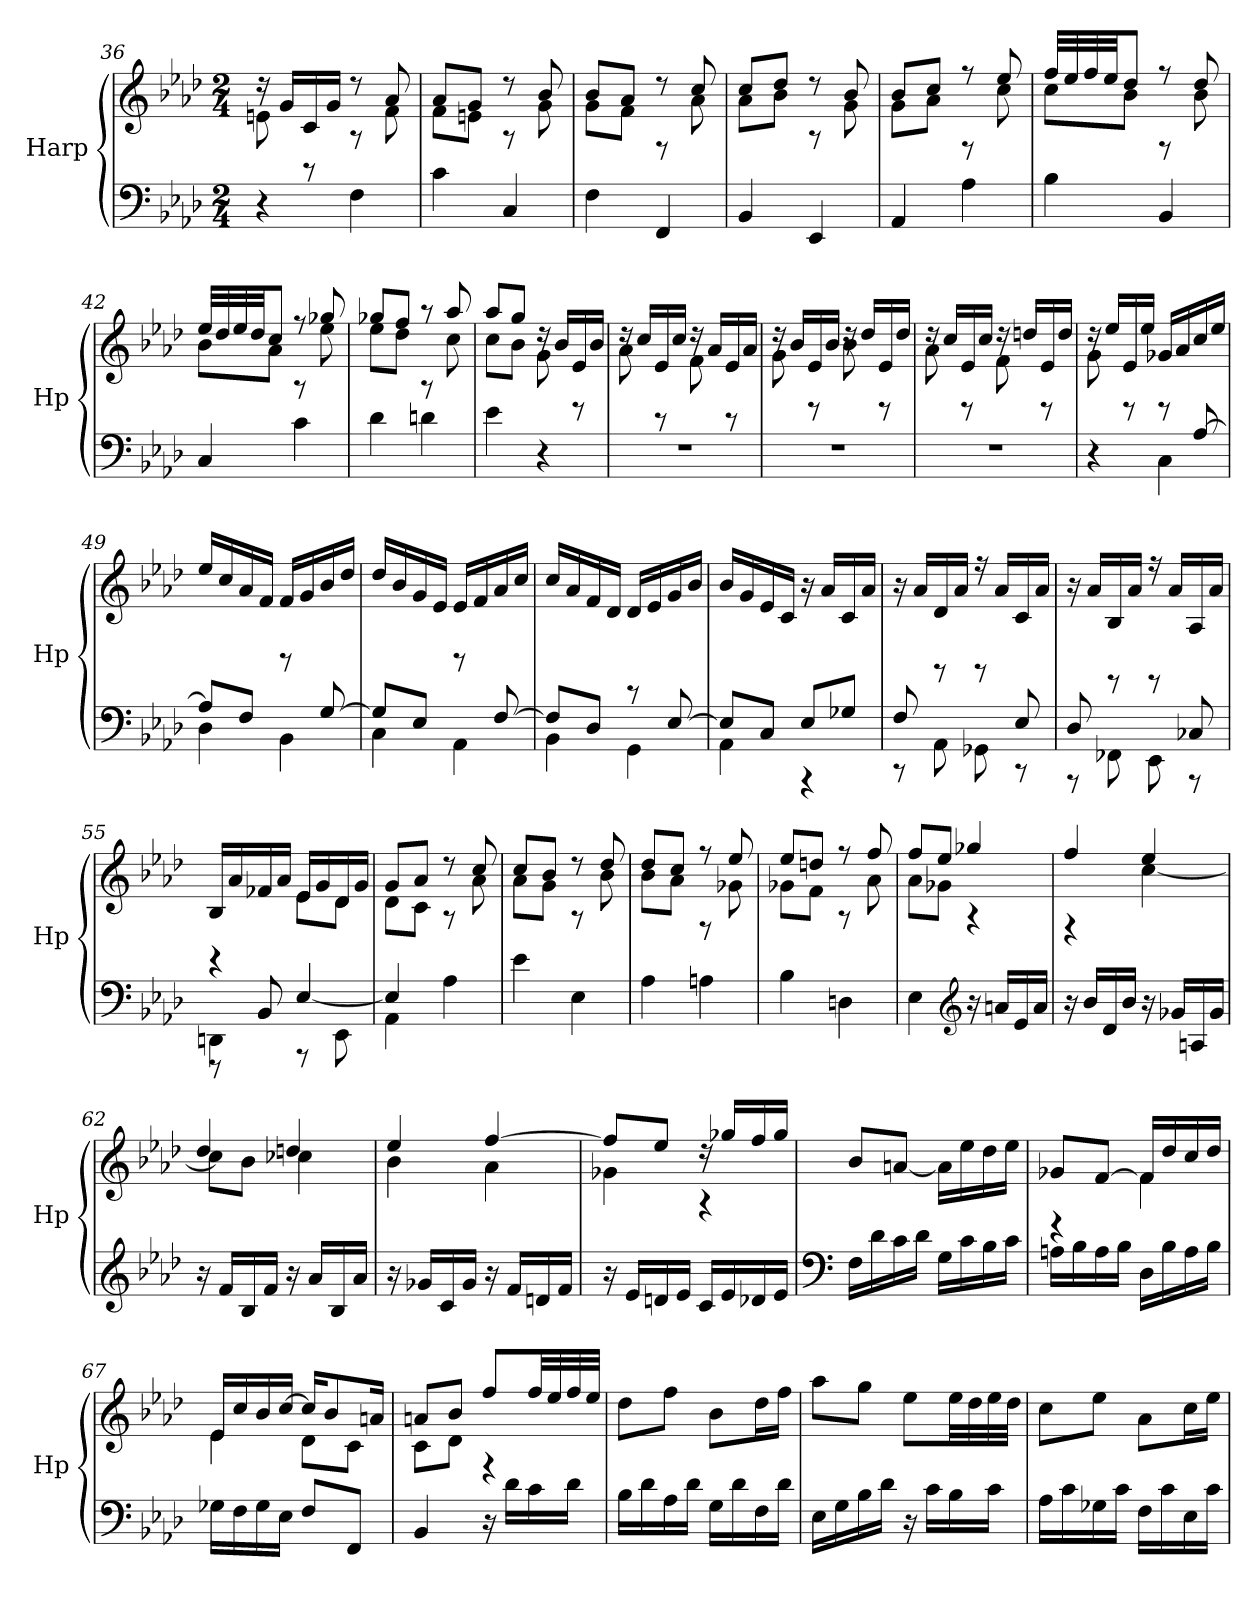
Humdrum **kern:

**kern	**kern
*part1	*part1
*staff2	*staff1
*I"Harp	*
*I'Hp	*
*clefF4	*clefG2
*k[b-e-a-d-]	*k[b-e-a-d-]
*M2/4	*M2/4
=36	=36
*	*^
4r	16rdd	8en\
.	16g/LL	.
.	16c/	8rBB
.	16g/JJ	.
4F\	8rdd	8rA
.	8a-/	8f\
=37	=37	=37
4c\	8a-/L	8f\L
.	8g/J	8en\J
4C/	8r	8rA
.	8b-/	8g\
=38	=38	=38
4F\	8b-/L	8g\L
.	8a-/J	8f\J
4FF/	8r	8rF
.	8cc/	8a-\
=39	=39	=39
4BB-/	8cc/L	8a-\L
.	8dd-/J	8b-\J
4EE-/	8r	8rA
.	8b-/	8g\
=40	=40	=40
4AA-/	8b-/L	8g\L
.	8cc/J	8a-\J
4A-\	8r	8rF
.	8ee-/	8cc\
=41	=41	=41
4B-\	32ff/LLL	8cc\L
.	32ee-/	.
.	32ff/	.
.	32ee-/JJ	.
.	8dd-/J	8b-\J
4BB-/	8r	8rF
.	8dd-/	8b-\
!!LO:LB:g=z	!!
=42	=42	=42
4C/	32ee-/LLL	8b-\L
.	32dd-/	.
.	32ee-/	.
.	32dd-/JJ	.
.	8cc/J	8a-\J
4c\	8r	8rA
.	8gg-X/	8ee-\
=43	=43	=43
4d-\	8gg-X/L	8ee-\L
.	8ff/J	8dd-\J
4dn\	8r	8rA
.	8aa-/	8cc\
=44	=44	=44
4e-\	8aa-/L	8cc\L
.	8gg/J	8b-\J
4r	16rdd	8g\
.	16b-/LL	.
.	16e-/	8rD
.	16b-/JJ	.
=45	=45	=45
2r	16rdd	8a-\
.	16cc/LL	.
.	16e-/	8rBB
.	16cc/JJ	.
.	16rdd	8f\
.	16a-/LL	.
.	16e-/	8rBB
.	16a-/JJ	.
=46	=46	=46
2r	16rdd	8g\
.	16b-/LL	.
.	16e-/	8rD
.	16b-/JJ	.
.	16rdd	8b-\
.	16dd-/LL	.
.	16e-/	8rD
.	16dd-/JJ	.
=47	=47	=47
2r	16rdd	8a-\
.	16cc/LL	.
.	16e-/	8rD
.	16cc/JJ	.
.	16rdd	8f\
.	16ddn/LL	.
.	16e-/	8rD
.	16dd/JJ	.
!!LO:LB:g=z	!!
=48	=48	=48
*^	*	*
4.ryy	4r	16rdd	8g\
.	.	16ee-/LL	.
.	.	16e-/	8rD
.	.	16ee-/JJ	.
.	4C\	16g-X/LL	8rD
.	.	16a-/	.
[8A-/	.	16cc/	8ryy
.	.	16ee-/JJ	.
=49	=49	=49	=49
8A-/L]	4D-\	16ee-/LL	4ryy
.	.	16cc/	.
8F/J	.	16a-/	.
.	.	16f/JJ	.
8ryy	4BB-\	16f/LL	8rBB
.	.	16g/	.
[8G/	.	16b-/	8ryy
.	.	16dd-/JJ	.
=50	=50	=50	=50
8G/L]	4C\	16dd-/LL	4ryy
.	.	16b-/	.
8E-/J	.	16g/	.
.	.	16e-/JJ	.
8ryy	4AA-\	16e-/LL	8rBB
.	.	16f/	.
[8F/	.	16a-/	8ryy
.	.	16cc/JJ	.
=51	=51	=51	=51
8F/L]	4BB-\	16cc/LL	4ryy
.	.	16a-/	.
8D-/J	.	16f/	.
.	.	16d-/JJ	.
8ryy	4GG\	16d-/LL	8rCC
.	.	16e-/	.
[8E-/	.	16g/	8ryy
.	.	16b-/JJ	.
*	*	*v	*v
=52	=52	=52
8E-/L]	4AA-\	16b-/LL
.	.	16g/
8C/J	.	16e-/
.	.	16c/JJ
8E-/L	4rAAA	16r
.	.	16a-/LL
8G-X/J	.	16c/
.	.	16a-/JJ
!!LO:LB:g=z
=53	=53	=53
*	*	*^
8F/	8rCC	16r	8ryy
.	.	16a-/LL	.
4ryy	8AA-\	16d-/	8rGG
.	.	16a-/JJ	.
.	8GG-X\	16r	8rGG
.	.	16a-/LL	.
8E-/	8rCC	16c/	8ryy
.	.	16a-/JJ	.
=54	=54	=54	=54
8D-/	8rAAA	16r	8ryy
.	.	16a-/LL	.
4ryy	8FF-X\	16B-/	8rEE
.	.	16a-/JJ	.
.	8EE-\	16r	8rEE
.	.	16a-/LL	.
8C-X/	8rAAA	16A-/	8ryy
.	.	16a-/JJ	.
=55	=55	=55	=55
4DDn\	8r	16B-/LL	4rGG
.	.	16a-/	.
.	8BB-/	16f-X/	.
.	.	16a-/JJ	.
8rAAA	[4E-/	16e-/LL	8e-\L
.	.	16g/	.
8EE-\	.	16d-/	8d-\J
.	.	16g/JJ	.
=56	=56	=56	=56
4AA-\	4E-/]	8g/L	8d-\L
.	.	8a-/J	8c\J
4A-\	4ryy	8r	8rA
.	.	8cc/	8a-\
*v	*v	*	*
=57	=57	=57
4e-\	8cc/L	8a-\L
.	8b-/J	8g\J
4E-\	8r	8rA
.	8dd-/	8b-\
=58	=58	=58
4A-\	8dd-/L	8b-\L
.	8cc/J	8a-\J
4An\	8r	8rF
.	8ee-/	8g-X\
!!LO:PB:g=z	!!
=59	=59	=59
4B-\	8ee-/L	8g-X\L
.	8ddn/J	8f\J
4Dn\	8r	8rA
.	8ff/	8a-\
=60	=60	=60
4E-\	8ff/L	8a-\L
.	8ee-/J	8g-X\J
*clefG2	*	*
16r	4gg-X/	4rA
16an/LL	.	.
16e-/	.	.
16a/JJ	.	.
=61	=61	=61
16r	4ff/	4rF
16b-/LL	.	.
16d-/	.	.
16b-/JJ	.	.
16r	4ee-/	[4cc\
16g-X/LL	.	.
16An/	.	.
16g-/JJ	.	.
=62	=62	=62
16r	4dd-/	8cc\L]
16f/LL	.	.
16B-/	.	8b-\J
16f/JJ	.	.
16r	4ddn/	4cc-X\
16a-/LL	.	.
16B-/	.	.
16a-/JJ	.	.
=63	=63	=63
16r	4ee-/	4b-\
16g-X/LL	.	.
16c/	.	.
16g-/JJ	.	.
16r	[4ff/	4a-\
16f/LL	.	.
16dn/	.	.
16f/JJ	.	.
!!LO:LB:g=z	!!
=64	=64	=64
16r	8ff/L]	4g-X\
16e-/LL	.	.
16dn/	8ee-/J	.
16e-/JJ	.	.
16c/LL	16rdd	4rA
16e-/	16gg-X/LL	.
16d-X/	16ff/	.
16e-/JJ	16gg-/JJ	.
*	*v	*v
=65	=65
*clefF4	*
16F\LL	8b-/L
16d-\	.
16c\	[8an/J
16d-\JJ	.
16G\LL	16a\LL]
16c\	16ee-\
16B-\	16dd-\
16c\JJ	16ee-\JJ
=66	=66
*	*^
16An\LL	8g-X/L	4rD
16B-\	.	.
16A\	[8f/J	.
16B-\JJ	.	.
16D-\LL	16f/LL]	4f\
16B-\	16dd-/	.
16A\	16cc/	.
16B-\JJ	16dd-/JJ	.
=67	=67	=67
16G-X\LL	16e-/LL	4e-\
16F\	16cc/	.
16G-\	16b-/	.
16E-\JJ	[16cc/JJ	.
8F/L	16cc/KL]	8d-\L
.	8b-/	.
8FF/J	.	8c\J
.	16an/Jk	.
!!LO:LB:g=z	!!
=68	=68	=68
4BB-/	8an/L	8c\L
.	8b-/J	8d-\J
16r	8ff/L	4rF
16d-\LL	.	.
16c\	32ff/LL	.
.	32ee-/	.
16d-\JJ	32ff/	.
.	32ee-/JJJ	.
*	*v	*v
=69	=69
16B-\LL	8dd-\L
16d-\	.
16A-\	8ff\J
16d-\JJ	.
16G\LL	8b-\L
16d-\	.
16F\	16dd-\L
16d-\JJ	16ff\JJ
=70	=70
16E-\LL	8aa-\L
16G\	.
16B-\	8gg\J
16d-\JJ	.
16r	8ee-\L
16c\LL	.
16B-\	32ee-\LL
.	32dd-\
16c\JJ	32ee-\
.	32dd-\JJJ
=71	=71
16A-\LL	8cc\L
16c\	.
16G-X\	8ee-\J
16c\JJ	.
16F\LL	8a-\L
16c\	.
16E-\	16cc\L
16c\JJ	16ee-\JJ
=	=
*-	*-
